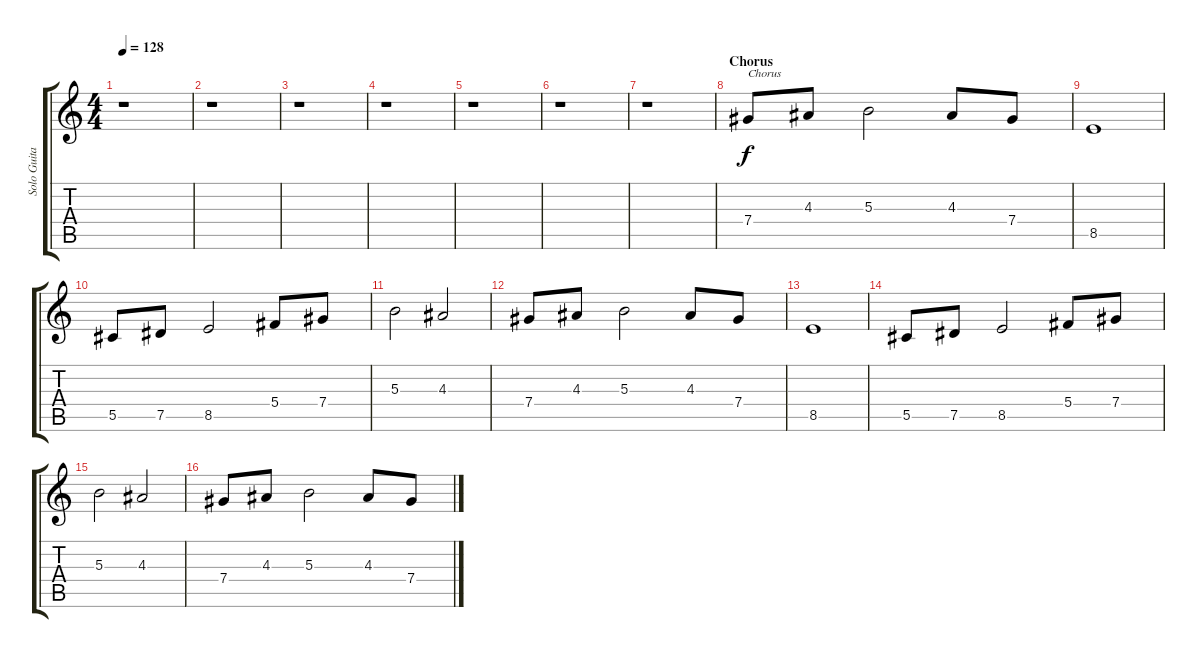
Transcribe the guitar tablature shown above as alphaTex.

\track ("Solo Guitar" "Solo Guita") {instrument overdrivenguitar}
\staff {score tabs}
\tuning (Eb4 Bb3 Gb3 Db3 Ab2 Eb2) {hide}
\ts (4 4)
\tempo 128
\clef g2
\ks c
r.1{dy f} |
r.1 |
r.1 |
r.1 |
r.1 |
r.1 |
r.1 |
\section ("" "Chorus")
7.4.8{txt "Chorus"} 4.3.8 5.3.2 4.3.8 7.4.8 |
8.5.1 |
5.5.8 7.5.8 8.5.2 5.4.8 7.4.8 |
5.3.2 4.3.2 |
7.4.8 4.3.8 5.3.2 4.3.8 7.4.8 |
8.5.1 |
5.5.8 7.5.8 8.5.2 5.4.8 7.4.8 |
5.3.2 4.3.2 |
7.4.8 4.3.8 5.3.2 4.3.8 7.4.8
